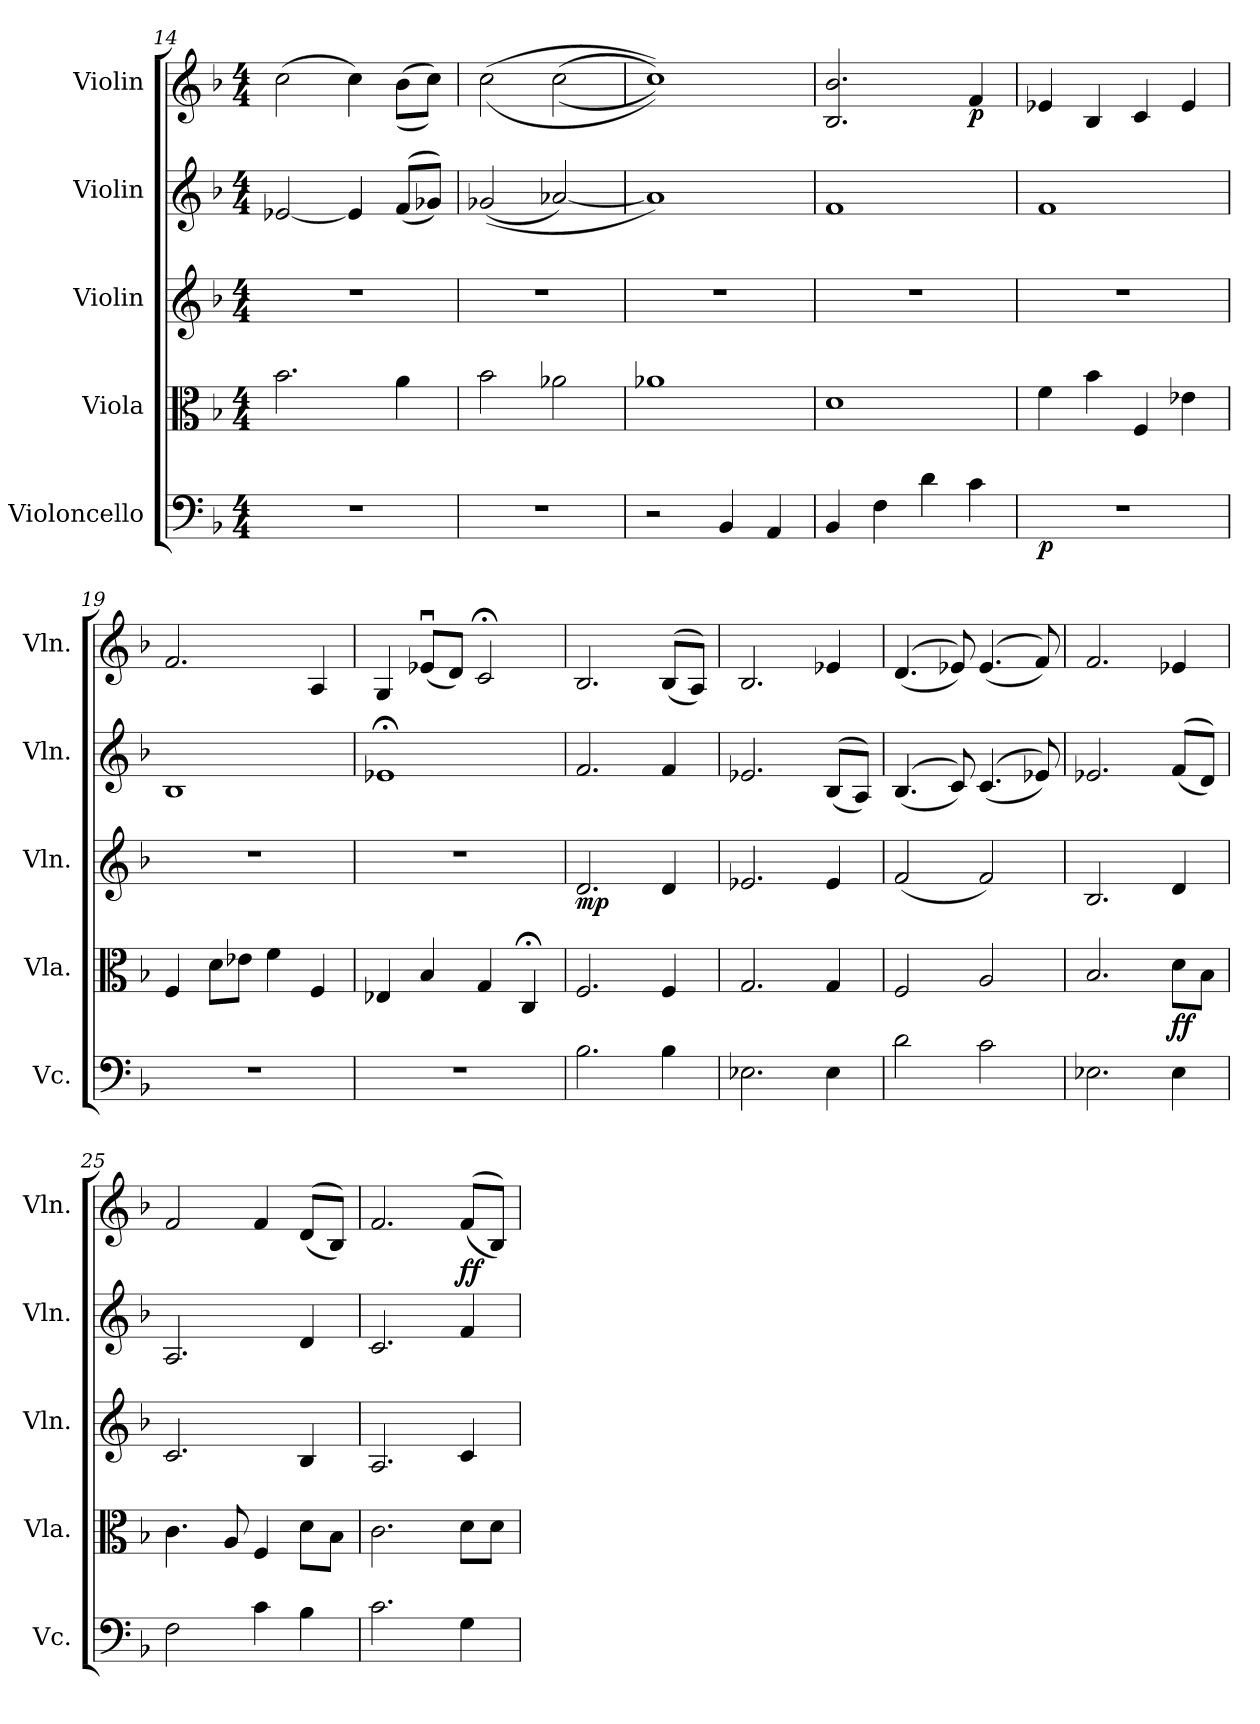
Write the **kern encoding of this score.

**kern	**dynam	**kern	**dynam	**kern	**dynam	**kern	**dynam	**kern	**dynam
*part5	*part5	*part4	*part4	*part3	*part3	*part2	*part2	*part1	*part1
*staff5	*staff5	*staff4	*staff4	*staff3	*staff3	*staff2	*staff2	*staff1	*staff1
*I"Violoncello	*	*I"Viola	*	*I"Violin	*	*I"Violin	*	*I"Violin	*
*I'Vc.	*	*I'Vla.	*	*I'Vln.	*	*I'Vln.	*	*I'Vln.	*
*clefF4	*	*clefC3	*	*clefG2	*	*clefG2	*	*clefG2	*
*k[b-]	*	*k[b-]	*	*k[b-]	*	*k[b-]	*	*k[b-]	*
*M4/4	*	*M4/4	*	*M4/4	*	*M4/4	*	*M4/4	*
=14	=14	=14	=14	=14	=14	=14	=14	=14	=14
1r	.	2.b-\	.	1r	.	[2e-X/	.	(2cc\	.
.	.	.	.	.	.	4e-/]	.	4cc\)	.
.	.	4a\	.	.	.	((8f/L	.	((8b-\L	.
.	.	.	.	.	.	8g-X/J))	.	8cc\J))	.
=15	=15	=15	=15	=15	=15	=15	=15	=15	=15
1r	.	2b-\	.	1r	.	((2g-X/	.	((2cc\	.
.	.	2a-X\	.	.	.	[2a-X/)	.	((2cc\	.
=16	=16	=16	=16	=16	=16	=16	=16	=16	=16
2r	.	1a-X	.	1r	.	1a-])	.	1cc))))	.
!	!LO:DY:b	!	!	!	!	!	!	!	!
!	!LO:DY:n=1:b	!	!	!	!	!	!	!	!
4BB-/	mf mf	.	.	.	.	.	.	.	.
4AA/	.	.	.	.	.	.	.	.	.
=17	=17	=17	=17	=17	=17	=17	=17	=17	=17
4BB-/	.	1d	.	1r	.	1f	.	2.B-/ 2.b-/	.
4F\	.	.	.	.	.	.	.	.	.
4d\	.	.	.	.	.	.	.	.	.
!	!	!	!	!	!	!	!	!	!LO:DY:b
4c\	.	.	.	.	.	.	.	4f/	p
=18	=18	=18	=18	=18	=18	=18	=18	=18	=18
!	!LO:DY:b	!	!LO:DY:b	!	!	!	!	!	!
!	!	!	!LO:DY:n=1:b	!	!	!	!	!	!
1r	p	4f\	mf mf	1r	.	1f	.	4e-X/	.
.	.	4b-\	.	.	.	.	.	4B-/	.
.	.	4F/	.	.	.	.	.	4c/	.
.	.	4e-X\	.	.	.	.	.	4e-/	.
=19	=19	=19	=19	=19	=19	=19	=19	=19	=19
1r	.	4F/	.	1r	.	1B-	.	2.f/	.
.	.	8d\L	.	.	.	.	.	.	.
.	.	8e-X\J	.	.	.	.	.	.	.
.	.	4f\	.	.	.	.	.	.	.
.	.	4F/	.	.	.	.	.	4A/	.
!!LO:PB:g=z
=20	=20	=20	=20	=20	=20	=20	=20	=20	=20
1r	.	4E-X/	.	1r	.	1e-X;<	.	4G/	.
.	.	4B-/	.	.	.	.	.	(8e-Xu/L	.
.	.	.	.	.	.	.	.	8d/J)	.
.	.	4G/	.	.	.	.	.	2c;</	.
.	.	4C;</	.	.	.	.	.	.	.
=21	=21	=21	=21	=21	=21	=21	=21	=21	=21
!	!LO:DY:b	!	!	!	!	!	!	!	!
!	!LO:DY:n=1:b	!	!LO:DY:b	!	!	!	!	!	!
!	!	!	!LO:DY:n=1:b	!	!LO:DY:b	!	!LO:DY:b	!	!
!	!	!	!	!	!	!	!LO:DY:n=1:b	!	!LO:DY:b
!	!	!	!	!	!	!	!	!	!LO:DY:n=1:b
2.B-\	mp mp	2.F/	mp mp	2.d/	mp	2.f/	mp mp	2.B-/	mf mf
4B-\	.	4F/	.	4d/	.	4f/	.	((8B-/L	.
.	.	.	.	.	.	.	.	8A/J))	.
=22	=22	=22	=22	=22	=22	=22	=22	=22	=22
2.E-X\	.	2.G/	.	2.e-X/	.	2.e-X/	.	2.B-/	.
!	!	!	!	!	!	!	!LO:DY:b	!	!
!	!	!	!	!	!	!	!LO:DY:n=1:b	!	!LO:DY:b
!	!	!	!	!	!	!	!	!	!LO:DY:n=1:b
4E-\	.	4G/	.	4e-/	.	((8B-/L	mf mf	4e-X/	mp mp
.	.	.	.	.	.	8A/J))	.	.	.
=23	=23	=23	=23	=23	=23	=23	=23	=23	=23
2d\	.	2F/	.	(2f/	.	((4.B-/	.	((4.d/	.
.	.	.	.	.	.	8c/))	.	8e-X/))	.
2c\	.	2A/	.	2f/)	.	((4.c/	.	((4.e-/	.
.	.	.	.	.	.	8e-X/))	.	8f/))	.
=24	=24	=24	=24	=24	=24	=24	=24	=24	=24
2.E-X\	.	2.B-/	.	2.B-/	.	2.e-X/	.	2.f/	.
!	!	!	!LO:DY:b	!	!	!	!	!	!
!	!	!	!LO:DY:n=1:b	!	!	!	!LO:DY:b	!	!
!	!	!	!	!	!	!	!LO:DY:n=1:b	!	!
4E-\	.	8d\L	f f	4d/	.	((8f/L	mp mp	4e-X/	.
.	.	8B-\J	.	.	.	8d/J))	.	.	.
=25	=25	=25	=25	=25	=25	=25	=25	=25	=25
2F\	.	4.c\	.	2.c/	.	2.A/	.	2f/	.
.	.	8A/	.	.	.	.	.	.	.
4c\	.	4F/	.	.	.	.	.	4f/	.
4B-\	.	8d\L	.	4B-/	.	4d/	.	((8d/L	.
.	.	8B-\J	.	.	.	.	.	8B-/J))	.
=26	=26	=26	=26	=26	=26	=26	=26	=26	=26
2.c\	.	2.c\	.	2.A/	.	2.c/	.	2.f/	.
!	!	!	!	!	!	!	!	!	!LO:DY:b
!	!	!	!	!	!	!	!	!	!LO:DY:n=1:b
4G\	.	8d\L	.	4c/	.	4f/	.	((8f/L	f f
.	.	8d\J	.	.	.	.	.	8B-/J))	.
=	=	=	=	=	=	=	=	=	=
*-	*-	*-	*-	*-	*-	*-	*-	*-	*-
